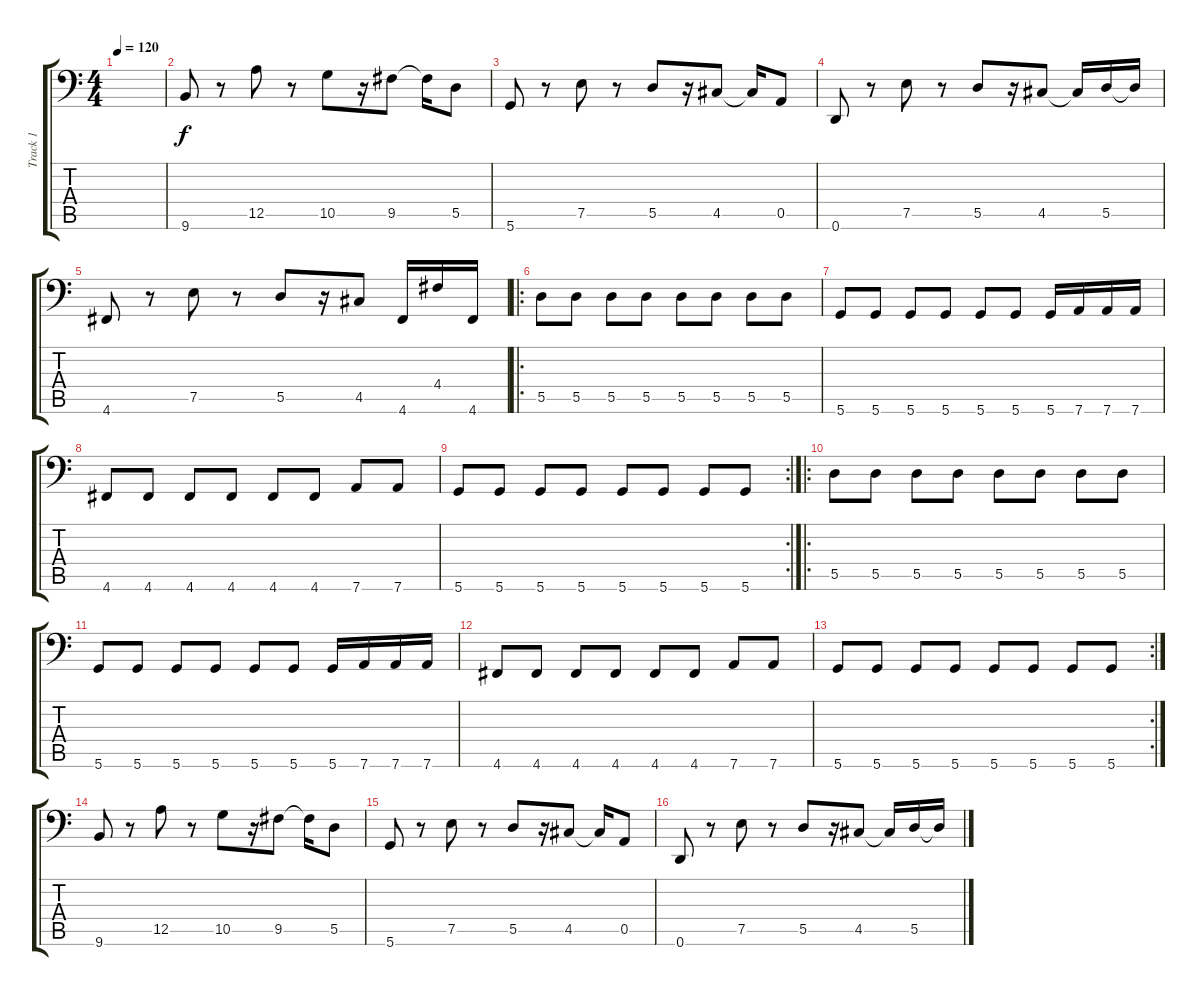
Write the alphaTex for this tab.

\track ("Track 1" "Track 1") {instrument electricbasspick}
\staff {score tabs}
\tuning (E3 B2 G2 D2 A1 D1) {hide}
\ts (4 4)
\tempo 120
\clef f4
\ks c
|
9.6.8 r.8 12.5.8 r.8 10.5.8 r.16 9.5.8 9.5{t}.16 5.5.8 |
5.6.8 r.8 7.5.8 r.8 5.5.8 r.16 4.5.8 4.5{t}.16 0.5.8 |
0.6.8 r.8 7.5.8 r.8 5.5.8 r.16 4.5.8 4.5{t}.16 5.5.16 5.5{t}.16 |
4.6.8 r.8 7.5.8 r.8 5.5.8 r.16 4.5.8 4.6.16 4.4.16 4.6.16 |
\ro
5.5.8 5.5.8 5.5.8 5.5.8 5.5.8 5.5.8 5.5.8 5.5.8 |
5.6.8 5.6.8 5.6.8 5.6.8 5.6.8 5.6.8 5.6.16 7.6.16 7.6.16 7.6.16 |
4.6.8 4.6.8 4.6.8 4.6.8 4.6.8 4.6.8 7.6.8 7.6.8 |
\rc 2
5.6.8 5.6.8 5.6.8 5.6.8 5.6.8 5.6.8 5.6.8 5.6.8 |
\ro
5.5.8 5.5.8 5.5.8 5.5.8 5.5.8 5.5.8 5.5.8 5.5.8 |
5.6.8 5.6.8 5.6.8 5.6.8 5.6.8 5.6.8 5.6.16 7.6.16 7.6.16 7.6.16 |
4.6.8 4.6.8 4.6.8 4.6.8 4.6.8 4.6.8 7.6.8 7.6.8 |
\rc 2
5.6.8 5.6.8 5.6.8 5.6.8 5.6.8 5.6.8 5.6.8 5.6.8 |
9.6.8 r.8 12.5.8 r.8 10.5.8 r.16 9.5.8 9.5{t}.16 5.5.8 |
5.6.8 r.8 7.5.8 r.8 5.5.8 r.16 4.5.8 4.5{t}.16 0.5.8 |
0.6.8 r.8 7.5.8 r.8 5.5.8 r.16 4.5.8 4.5{t}.16 5.5.16 5.5{t}.16
